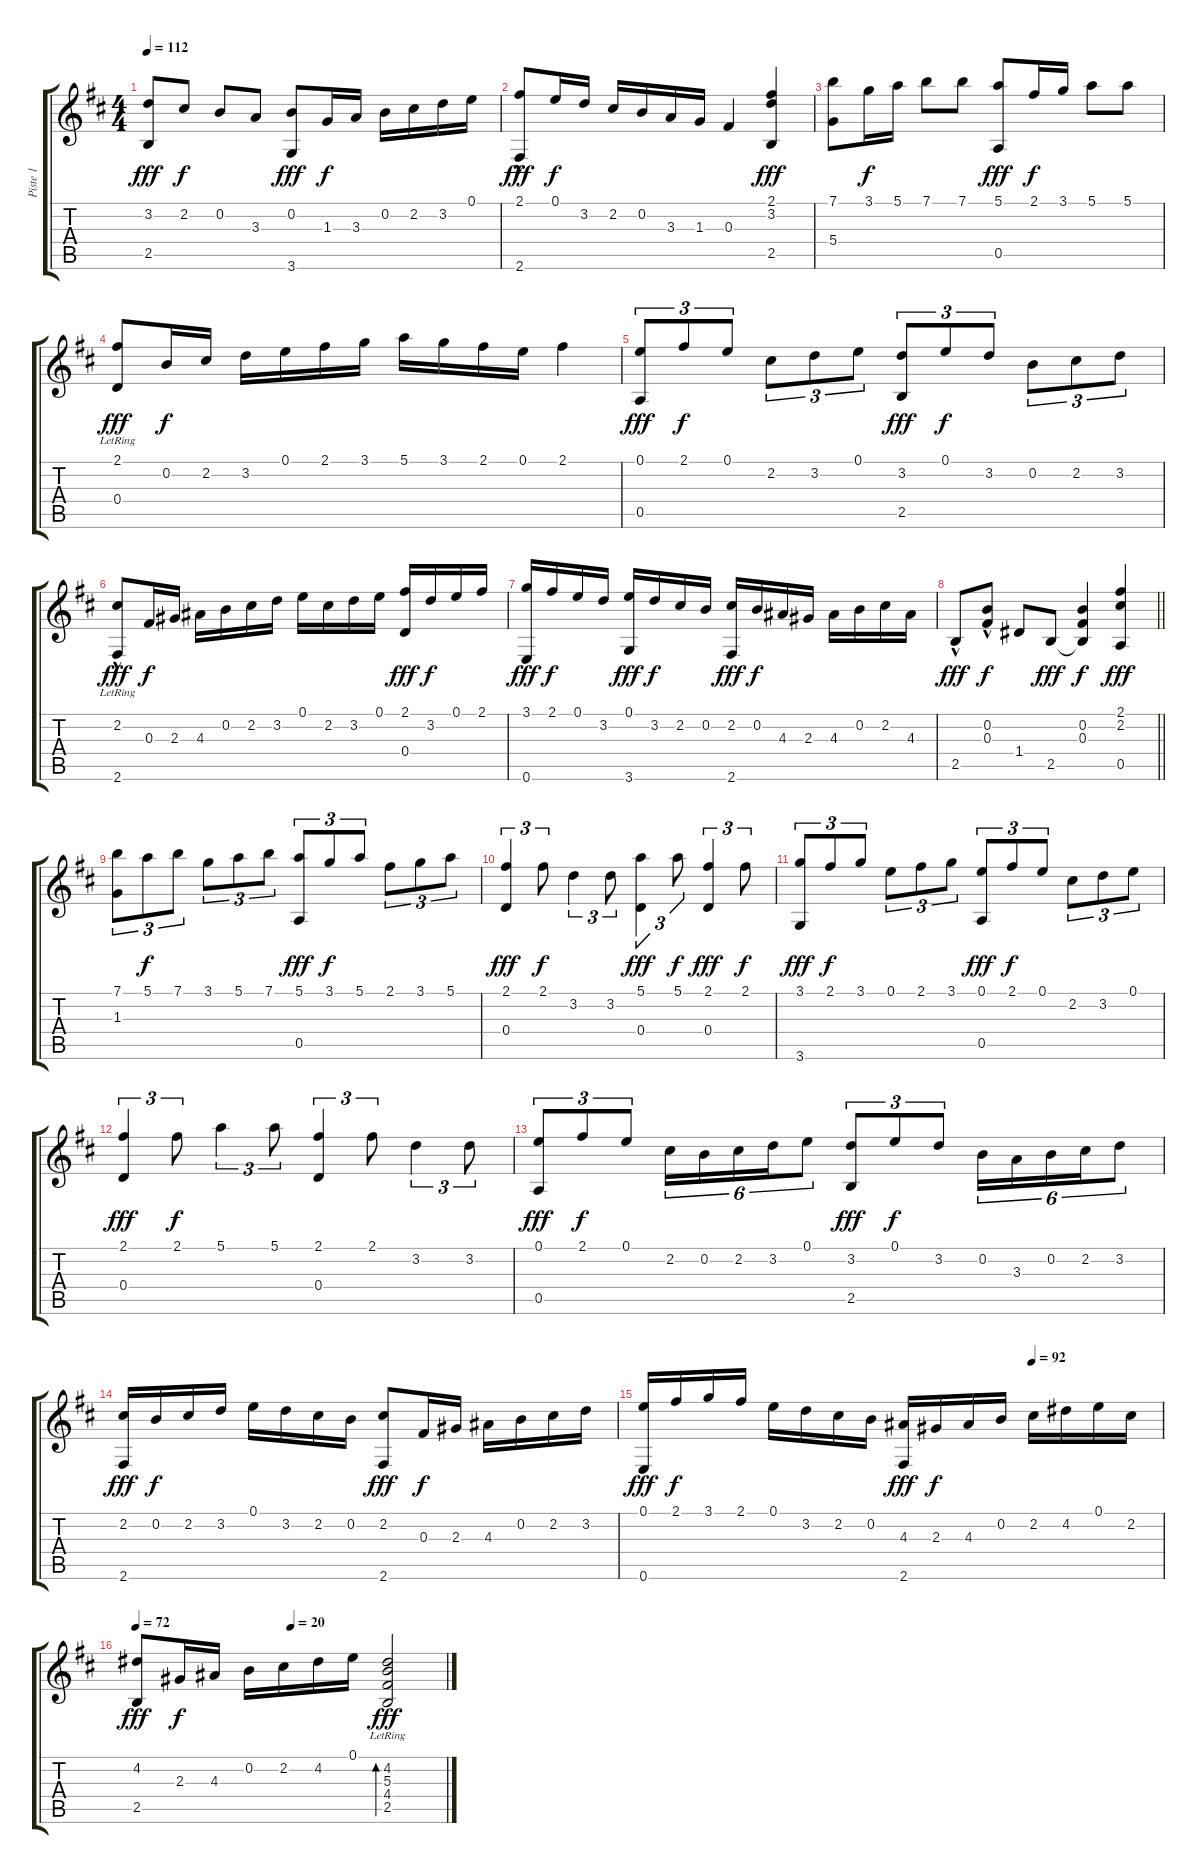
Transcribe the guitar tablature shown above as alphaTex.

\track ("Piste 1" "Piste 1") {instrument acousticguitarnylon}
\staff {score tabs}
\tuning (E4 B3 Gb3 D3 A2 E2) {hide}
\ts (4 4)
\tempo 112
\clef g2
\ks d
(3.2 2.5).8{dy fff} 2.2.8{dy f} 0.2.8 3.3.8 (0.2 3.6).8{dy fff} 1.3.16{dy f} 3.3.16 0.2.16 2.2.16 3.2.16 0.1.16 |
(2.1 2.6{hac}).8{dy fff} 0.1.16{dy f} 3.2.16 2.2.16 0.2.16 3.3.16 1.3.16 0.3.4 (2.1 3.2 2.5).4{dy fff} |
(7.1 5.4).8 3.1.16{dy f} 5.1.16 7.1.8 7.1.8 (5.1 0.5).8{dy fff} 2.1.16{dy f} 3.1.16 5.1.8 5.1.8 |
(2.1 0.4{lr}).8{dy fff} 0.2.16{dy f} 2.2.16 3.2.16 0.1.16 2.1.16 3.1.16 5.1.16 3.1.16 2.1.16 0.1.16 2.1.4 |
(0.1 0.5).8{tu (3 2) dy fff} 2.1.8{tu (3 2) dy f} 0.1.8{tu (3 2)} 2.2.8{tu (3 2)} 3.2.8{tu (3 2)} 0.1.8{tu (3 2)} (3.2 2.5).8{tu (3 2) dy fff} 0.1.8{tu (3 2) dy f} 3.2.8{tu (3 2)} 0.2.8{tu (3 2)} 2.2.8{tu (3 2)} 3.2.8{tu (3 2)} |
(2.2 2.6{hac lr}).8{dy fff} 0.3.16{dy f} 2.3.16 4.3.16 0.2.16 2.2.16 3.2.16 0.1.16 2.2.16 3.2.16 0.1.16 (2.1 0.4).16{dy fff} 3.2.16{dy f} 0.1.16 2.1.16 |
(3.1 0.6).16{dy fff} 2.1.16{dy f} 0.1.16 3.2.16 (0.1 3.6).16{dy fff} 3.2.16{dy f} 2.2.16 0.2.16 (2.2 2.6).16{dy fff} 0.2.16{dy f} 4.3.16 2.3.16 4.3.16 0.2.16 2.2.16 4.3.16 |
\barLineRight lightlight
2.5{hac}.8{dy fff} (0.2{hac} 0.3{hac}).8{dy f} 1.4.8 2.5.8{dy fff} (0.2 0.3 2.5{t}).4{dy f} (2.1 2.2 0.5).4{dy fff} |
(7.1 1.3).8{tu (3 2)} 5.1.8{tu (3 2) dy f} 7.1.8{tu (3 2)} 3.1.8{tu (3 2)} 5.1.8{tu (3 2)} 7.1.8{tu (3 2)} (5.1 0.5).8{tu (3 2) dy fff} 3.1.8{tu (3 2) dy f} 5.1.8{tu (3 2)} 2.1.8{tu (3 2)} 3.1.8{tu (3 2)} 5.1.8{tu (3 2)} |
(2.1 0.4).4{tu (3 2) dy fff} 2.1.8{tu (3 2) dy f} 3.2.4{tu (3 2)} 3.2.8{tu (3 2)} (5.1 0.4).4{tu (3 2) dy fff} 5.1.8{tu (3 2) dy f} (2.1 0.4).4{tu (3 2) dy fff} 2.1.8{tu (3 2) dy f} |
(3.1 3.6).8{tu (3 2) dy fff} 2.1.8{tu (3 2) dy f} 3.1.8{tu (3 2)} 0.1.8{tu (3 2)} 2.1.8{tu (3 2)} 3.1.8{tu (3 2)} (0.1 0.5).8{tu (3 2) dy fff} 2.1.8{tu (3 2) dy f} 0.1.8{tu (3 2)} 2.2.8{tu (3 2)} 3.2.8{tu (3 2)} 0.1.8{tu (3 2)} |
(2.1 0.4).4{tu (3 2) dy fff} 2.1.8{tu (3 2) dy f} 5.1.4{tu (3 2)} 5.1.8{tu (3 2)} (2.1 0.4).4{tu (3 2)} 2.1.8{tu (3 2)} 3.2.4{tu (3 2)} 3.2.8{tu (3 2)} |
(0.1 0.5).8{tu (3 2) dy fff} 2.1.8{tu (3 2) dy f} 0.1.8{tu (3 2)} 2.2.16{tu (6 4)} 0.2.16{tu (6 4)} 2.2.16{tu (6 4)} 3.2.16{tu (6 4)} 0.1.8{tu (6 4)} (3.2 2.5).8{tu (3 2) dy fff} 0.1.8{tu (3 2) dy f} 3.2.8{tu (3 2)} 0.2.16{tu (6 4)} 3.3.16{tu (6 4)} 0.2.16{tu (6 4)} 2.2.16{tu (6 4)} 3.2.8{tu (6 4)} |
(2.2 2.6).16{dy fff} 0.2.16{dy f} 2.2.16 3.2.16 0.1.16 3.2.16 2.2.16 0.2.16 (2.2 2.6).8{dy fff} 0.3.16{dy f} 2.3.16 4.3.16 0.2.16 2.2.16 3.2.16 |
\tempo (92 0.75)
(0.1 0.6).16{dy fff} 2.1.16{dy f} 3.1.16 2.1.16 0.1.16 3.2.16 2.2.16 0.2.16 (4.3 2.6).16{dy fff} 2.3.16{dy f} 4.3.16 0.2.16 2.2.16 4.2.16 0.1.16 2.2.16 |
\tempo 72
\tempo (20 0.5)
(4.2 2.5).8{dy fff} 2.3.16{dy f} 4.3.16 0.2.16 2.2.16 4.2.16 0.1.16 (4.2{lr} 5.3{lr} 4.4{lr} 2.5{lr}).2{bd 240 dy fff}
